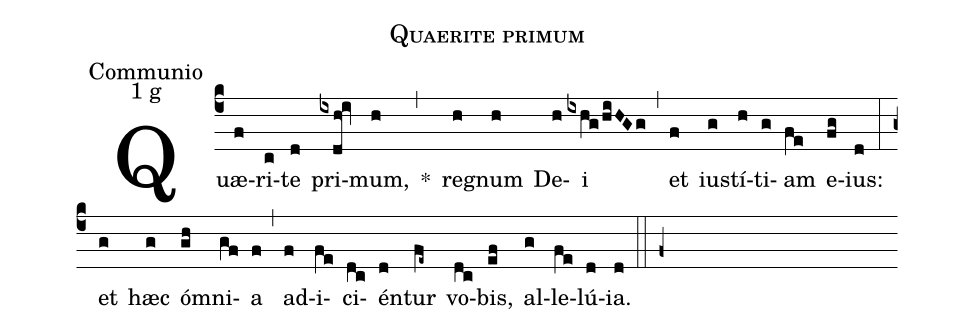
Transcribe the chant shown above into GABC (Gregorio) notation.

name: Quaerite primum;
office-part: Communio;
mode: 1;
mode-differentia: g;
%%
(c4)

Quæ(f)ri(c)te(d) pri(ixdh!iv)mum,(h) *(,) re(h)gnum(h) De(h)i(ixhg/hiHGg) (,) et(f) ius(g)tí(h)ti(g)am(fe) e(fg)ius:(d) (:) et(g) hæc(g) óm(gh)ni(gf)a(f) (,) ad(f)i(fe)ci(dc)én(d)tur(fe~) vo(dc)bis,(ef) al(g)le(fe)lú(d)ia.(d)

(::)

(f+)
